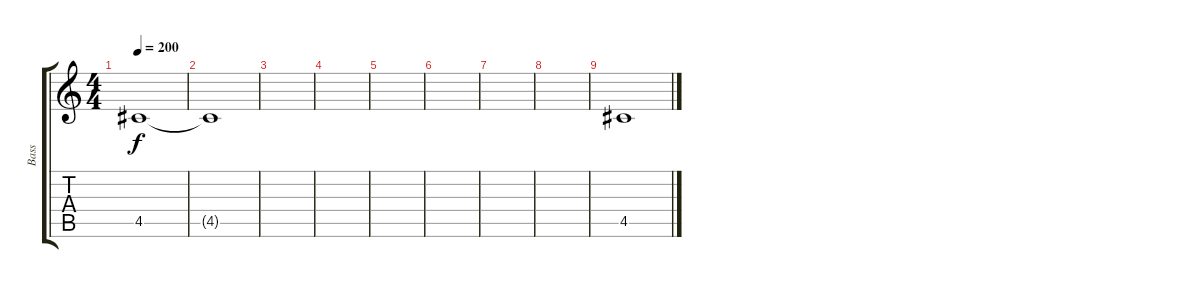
\track ("Bass" "Bass") {instrument electricbassfinger}
\staff {score tabs}
\tuning (E4 B3 G3 D3 A2 E2) {hide}
\ts (4 4)
\section ("" "")
\tempo 200
\clef g2
\ks c
4.5.1{dy f} |
4.5{t}.1 |
|
|
|
|
|
|
4.5.1
